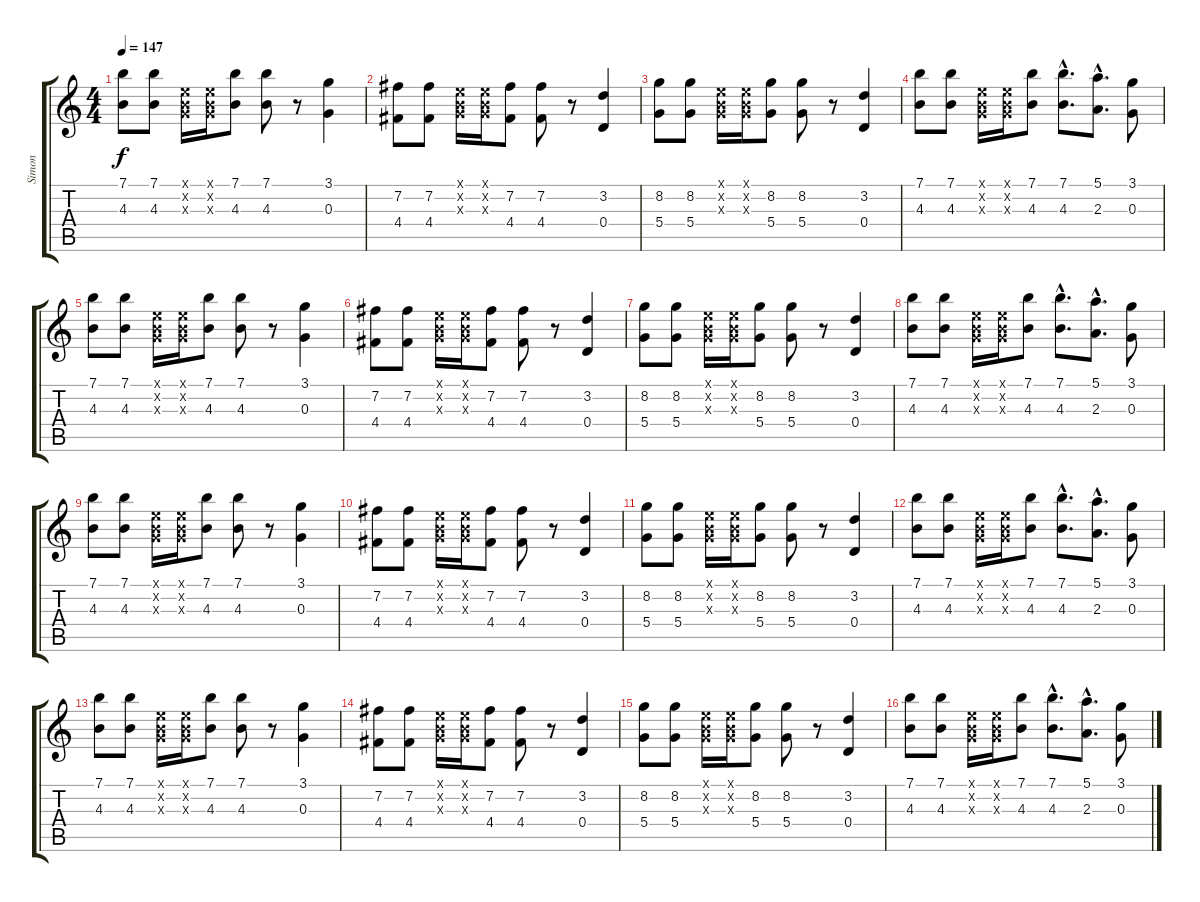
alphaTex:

\track ("Simon" "Simon") {instrument electricguitarclean}
\staff {score tabs}
\tuning (E4 B3 G3 D3 A2 D2) {hide}
\ts (4 4)
\tempo 147
\clef g2
\ks c
(7.1 4.3).8{dy f} (7.1 4.3).8 (0.1{x} 0.2{x} 0.3{x}).16 (0.1{x} 0.2{x} 0.3{x}).16 (7.1 4.3).8 (7.1 4.3).8 r.8 (3.1 0.3).4 |
(7.2 4.4).8 (7.2 4.4).8 (0.1{x} 0.2{x} 0.3{x}).16 (0.1{x} 0.2{x} 0.3{x}).16 (7.2 4.4).8 (7.2 4.4).8 r.8 (3.2 0.4).4 |
(8.2 5.4).8 (8.2 5.4).8 (0.1{x} 0.2{x} 0.3{x}).16 (0.1{x} 0.2{x} 0.3{x}).16 (8.2 5.4).8 (8.2 5.4).8 r.8 (3.2 0.4).4 |
(7.1 4.3).8 (7.1 4.3).8 (0.1{x} 0.2{x} 0.3{x}).16 (0.1{x} 0.2{x} 0.3{x}).16 (7.1 4.3).8 (7.1{hac} 4.3{hac}).8{d} (5.1{hac} 2.3{hac}).8{d} (3.1 0.3).8 |
(7.1 4.3).8 (7.1 4.3).8 (0.1{x} 0.2{x} 0.3{x}).16 (0.1{x} 0.2{x} 0.3{x}).16 (7.1 4.3).8 (7.1 4.3).8 r.8 (3.1 0.3).4 |
(7.2 4.4).8 (7.2 4.4).8 (0.1{x} 0.2{x} 0.3{x}).16 (0.1{x} 0.2{x} 0.3{x}).16 (7.2 4.4).8 (7.2 4.4).8 r.8 (3.2 0.4).4 |
(8.2 5.4).8 (8.2 5.4).8 (0.1{x} 0.2{x} 0.3{x}).16 (0.1{x} 0.2{x} 0.3{x}).16 (8.2 5.4).8 (8.2 5.4).8 r.8 (3.2 0.4).4 |
(7.1 4.3).8 (7.1 4.3).8 (0.1{x} 0.2{x} 0.3{x}).16 (0.1{x} 0.2{x} 0.3{x}).16 (7.1 4.3).8 (7.1{hac} 4.3{hac}).8{d} (5.1{hac} 2.3{hac}).8{d} (3.1 0.3).8 |
(7.1 4.3).8 (7.1 4.3).8 (0.1{x} 0.2{x} 0.3{x}).16 (0.1{x} 0.2{x} 0.3{x}).16 (7.1 4.3).8 (7.1 4.3).8 r.8 (3.1 0.3).4 |
(7.2 4.4).8 (7.2 4.4).8 (0.1{x} 0.2{x} 0.3{x}).16 (0.1{x} 0.2{x} 0.3{x}).16 (7.2 4.4).8 (7.2 4.4).8 r.8 (3.2 0.4).4 |
(8.2 5.4).8 (8.2 5.4).8 (0.1{x} 0.2{x} 0.3{x}).16 (0.1{x} 0.2{x} 0.3{x}).16 (8.2 5.4).8 (8.2 5.4).8 r.8 (3.2 0.4).4 |
(7.1 4.3).8 (7.1 4.3).8 (0.1{x} 0.2{x} 0.3{x}).16 (0.1{x} 0.2{x} 0.3{x}).16 (7.1 4.3).8 (7.1{hac} 4.3{hac}).8{d} (5.1{hac} 2.3{hac}).8{d} (3.1 0.3).8 |
(7.1 4.3).8 (7.1 4.3).8 (0.1{x} 0.2{x} 0.3{x}).16 (0.1{x} 0.2{x} 0.3{x}).16 (7.1 4.3).8 (7.1 4.3).8 r.8 (3.1 0.3).4 |
(7.2 4.4).8 (7.2 4.4).8 (0.1{x} 0.2{x} 0.3{x}).16 (0.1{x} 0.2{x} 0.3{x}).16 (7.2 4.4).8 (7.2 4.4).8 r.8 (3.2 0.4).4 |
(8.2 5.4).8 (8.2 5.4).8 (0.1{x} 0.2{x} 0.3{x}).16 (0.1{x} 0.2{x} 0.3{x}).16 (8.2 5.4).8 (8.2 5.4).8 r.8 (3.2 0.4).4 |
(7.1 4.3).8 (7.1 4.3).8 (0.1{x} 0.2{x} 0.3{x}).16 (0.1{x} 0.2{x} 0.3{x}).16 (7.1 4.3).8 (7.1{hac} 4.3{hac}).8{d} (5.1{hac} 2.3{hac}).8{d} (3.1 0.3).8
